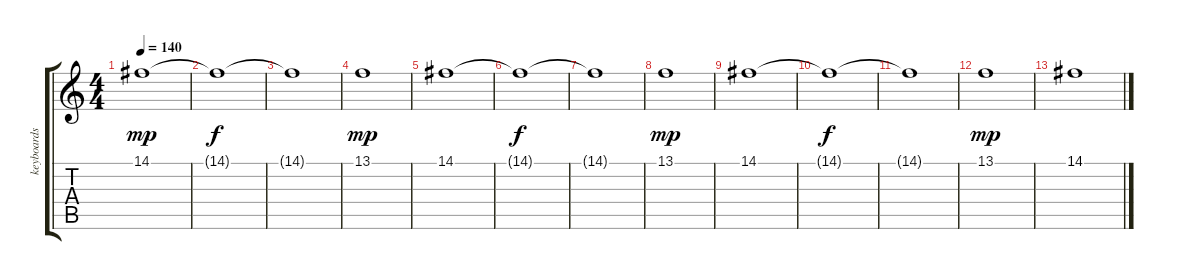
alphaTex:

\track ("keyboards" "keyboards") {instrument stringensemble1}
\staff {score tabs}
\tuning (E4 B3 G3 D3 A2 E2) {hide}
\ts (4 4)
\tempo 140
\clef g2
\ks c
14.1.1{dy mp} |
14.1{t}.1{dy f} |
14.1{t}.1 |
13.1.1{dy mp} |
14.1.1 |
14.1{t}.1{dy f} |
14.1{t}.1 |
13.1.1{dy mp} |
14.1.1 |
14.1{t}.1{dy f} |
14.1{t}.1 |
13.1.1{dy mp volume 8} |
14.1.1{volume 2}
